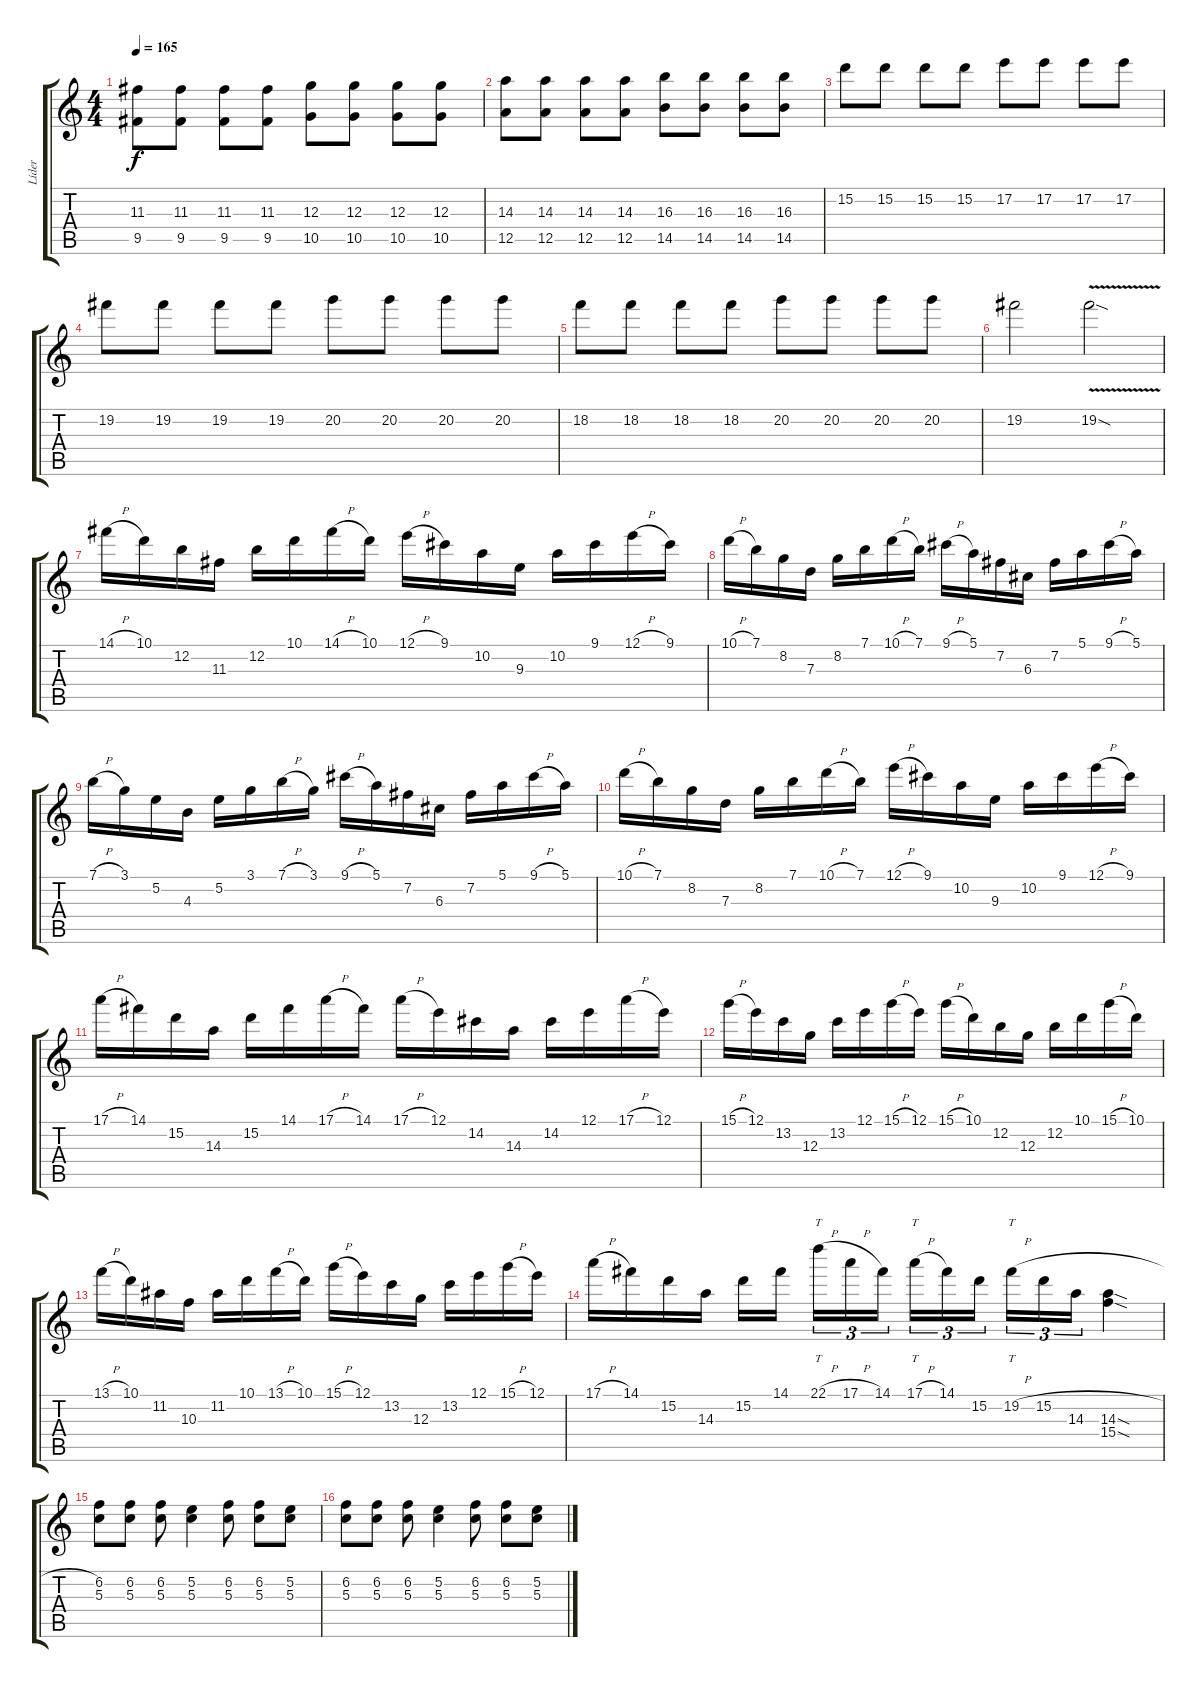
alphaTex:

\track ("Líder" "Líder") {instrument distortionguitar}
\staff {score tabs}
\tuning (E4 B3 G3 D3 A2 E2) {hide}
\ts (4 4)
\tempo 165
\clef g2
\ks c
(11.3 9.5).8{dy f} (11.3 9.5).8 (11.3 9.5).8 (11.3 9.5).8 (12.3 10.5).8 (12.3 10.5).8 (12.3 10.5).8 (12.3 10.5).8 |
(14.3 12.5).8 (14.3 12.5).8 (14.3 12.5).8 (14.3 12.5).8 (16.3 14.5).8 (16.3 14.5).8 (16.3 14.5).8 (16.3 14.5).8 |
15.2.8 15.2.8 15.2.8 15.2.8 17.2.8 17.2.8 17.2.8 17.2.8 |
19.2.8 19.2.8 19.2.8 19.2.8 20.2.8 20.2.8 20.2.8 20.2.8 |
18.2.8 18.2.8 18.2.8 18.2.8 20.2.8 20.2.8 20.2.8 20.2.8 |
19.2.2 19.2{v sod}.2 |
14.1{h}.16 10.1.16 12.2.16 11.3.16 12.2.16 10.1.16 14.1{h}.16 10.1.16 12.1{h}.16 9.1.16 10.2.16 9.3.16 10.2.16 9.1.16 12.1{h}.16 9.1.16 |
10.1{h}.16 7.1.16 8.2.16 7.3.16 8.2.16 7.1.16 10.1{h}.16 7.1.16 9.1{h}.16 5.1.16 7.2.16 6.3.16 7.2.16 5.1.16 9.1{h}.16 5.1.16 |
7.1{h}.16 3.1.16 5.2.16 4.3.16 5.2.16 3.1.16 7.1{h}.16 3.1.16 9.1{h}.16 5.1.16 7.2.16 6.3.16 7.2.16 5.1.16 9.1{h}.16 5.1.16 |
10.1{h}.16 7.1.16 8.2.16 7.3.16 8.2.16 7.1.16 10.1{h}.16 7.1.16 12.1{h}.16 9.1.16 10.2.16 9.3.16 10.2.16 9.1.16 12.1{h}.16 9.1.16 |
17.1{h}.16 14.1.16 15.2.16 14.3.16 15.2.16 14.1.16 17.1{h}.16 14.1.16 17.1{h}.16 12.1.16 14.2.16 14.3.16 14.2.16 12.1.16 17.1{h}.16 12.1.16 |
15.1{h}.16 12.1.16 13.2.16 12.3.16 13.2.16 12.1.16 15.1{h}.16 12.1.16 15.1{h}.16 10.1.16 12.2.16 12.3.16 12.2.16 10.1.16 15.1{h}.16 10.1.16 |
13.1{h}.16 10.1.16 11.2.16 10.3.16 11.2.16 10.1.16 13.1{h}.16 10.1.16 15.1{h}.16 12.1.16 13.2.16 12.3.16 13.2.16 12.1.16 15.1{h}.16 12.1.16 |
17.1{h}.16 14.1.16 15.2.16 14.3.16 15.2.16 14.1.16{beam splitsecondary} 22.1{h}.16{tt tu (3 2)} 17.1{h}.16{tu (3 2)} 14.1.16{tu (3 2)} 17.1{h}.16{tt tu (3 2)} 14.1.16{tu (3 2)} 15.2.16{tu (3 2) beam splitsecondary} 19.2{h}.16{tt tu (3 2)} 15.2{h}.16{tu (3 2)} 14.3.16{tu (3 2)} (14.3{sod} 15.4{sod}).4 |
(6.2 5.3).8{volume 12} (6.2 5.3).8 (6.2 5.3).8 (5.2 5.3).4 (6.2 5.3).8 (6.2 5.3).8 (5.2 5.3).8 |
(6.2 5.3).8 (6.2 5.3).8 (6.2 5.3).8 (5.2 5.3).4 (6.2 5.3).8 (6.2 5.3).8 (5.2 5.3).8
